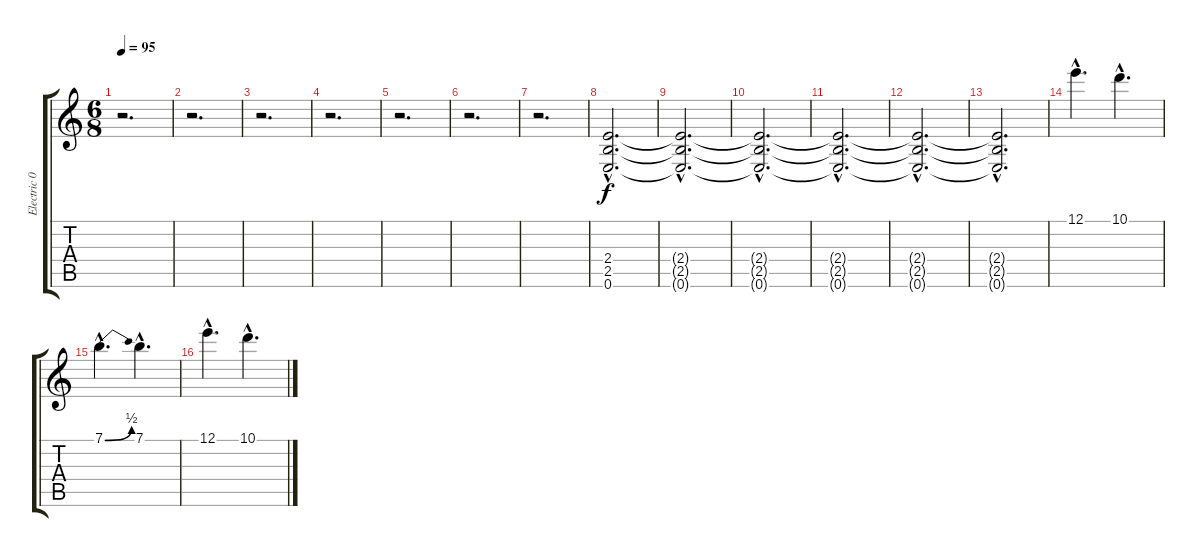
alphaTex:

\track ("Electric 01" "Electric 0") {instrument overdrivenguitar}
\staff {score tabs}
\tuning (E4 B3 G3 D3 A2 E2) {hide}
\ts (6 8)
\tempo 95
\clef g2
\ks c
r.2{d dy f} |
r.2{d} |
r.2{d} |
r.2{d} |
r.2{d} |
r.2{d} |
r.2{d} |
(2.4{hac} 2.5{hac} 0.6{hac}).2{d} |
(2.4{hac t} 2.5{hac t} 0.6{hac t}).2{d} |
(2.4{hac t} 2.5{hac t} 0.6{hac t}).2{d} |
(2.4{hac t} 2.5{hac t} 0.6{hac t}).2{d} |
(2.4{hac t} 2.5{hac t} 0.6{hac t}).2{d} |
(2.4{hac t} 2.5{hac t} 0.6{hac t}).2{d} |
12.1{hac}.4{d} 10.1{hac}.4{d} |
7.1{be (bend 0 0 60 2) hac}.4{d} 7.1{hac}.4{d} |
12.1{hac}.4{d} 10.1{hac}.4{d}
